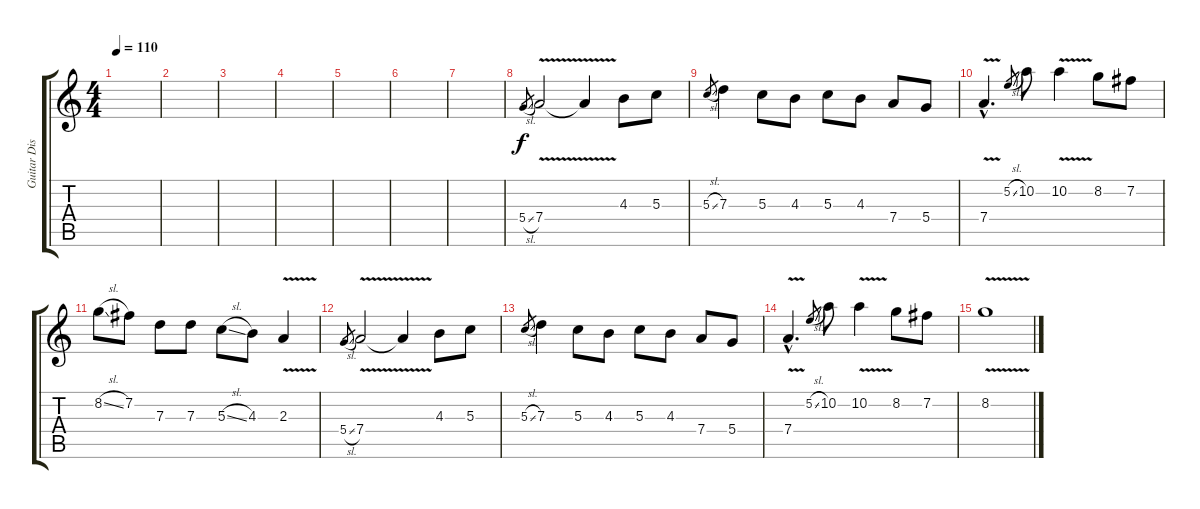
\track ("Guitar Dist." "Guitar Dis") {instrument distortionguitar}
\staff {score tabs}
\tuning (E4 B3 G3 D3 A2 E2) {hide}
\ts (4 4)
\tempo 110
\clef g2
\ks c
|
|
|
|
|
|
|
5.4{sl}.8{gr} 7.4{v}.2 7.4{t}.4 4.3.8 5.3.8 |
5.3{sl}.8{gr} 7.3.4 5.3.8 4.3.8 5.3.8 4.3.8 7.4.8 5.4.8 |
7.4{v hac}.4{d} 5.2{sl}.8{gr} 10.2.8 10.2{v}.4 8.2.8 7.2.8 |
8.2{sl}.8 7.2.8 7.3.8 7.3.8 5.3{sl}.8 4.3.8 2.3{v}.4 |
5.4{sl}.8{gr} 7.4{v}.2 7.4{t}.4 4.3.8 5.3.8 |
5.3{sl}.8{gr} 7.3.4 5.3.8 4.3.8 5.3.8 4.3.8 7.4.8 5.4.8 |
7.4{v hac}.4{d} 5.2{sl}.8{gr} 10.2.8 10.2{v}.4 8.2.8 7.2.8 |
8.2{v}.1
